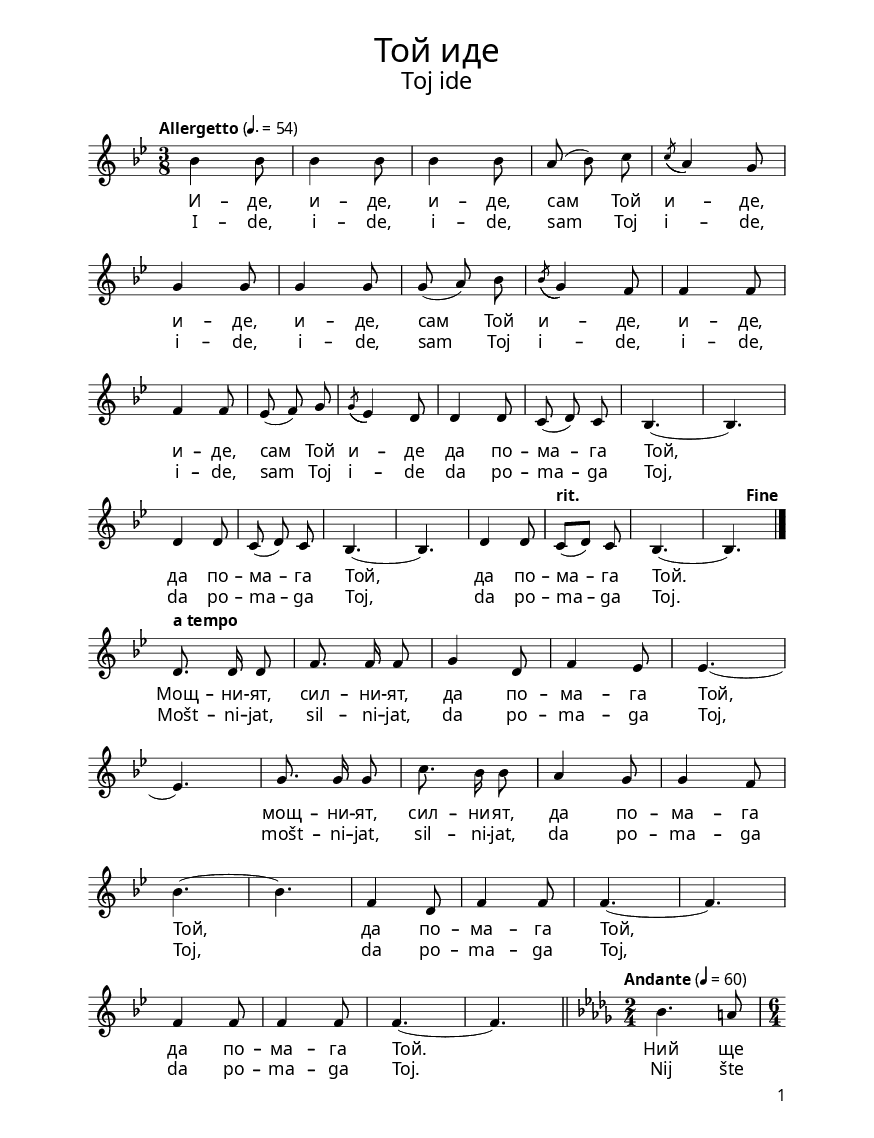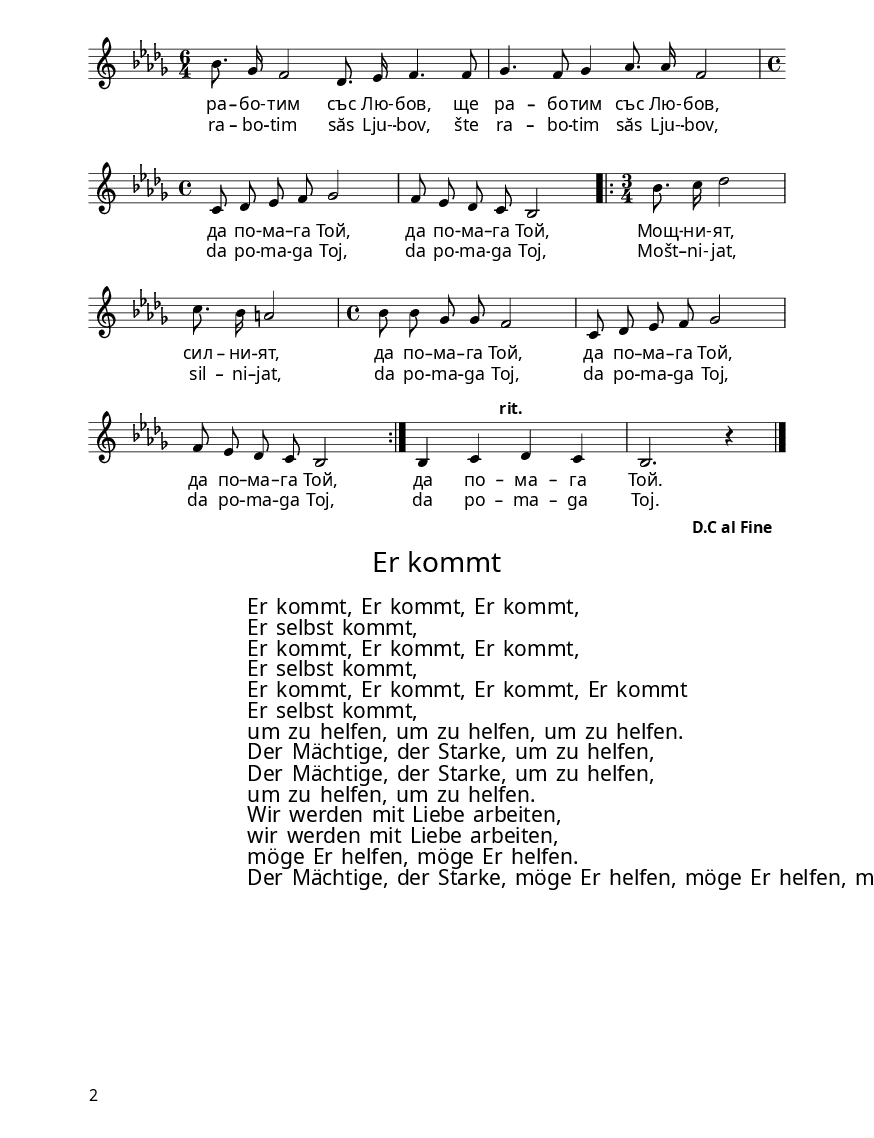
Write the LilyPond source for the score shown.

\version "2.24.1"

% include paper part and global functions
\include "include/globals.ily"

\bookpart {
  \label #'ref114
  \tocItem \markup "Той иде – Toj ide"
  \include "include/bookpart-paper.ily"
  \score {
    \include "include/score-layout.ily"


    \new Voice \absolute {
      \clef treble
      \key bes \major
      \time 3/8
      \tempoFunc "Allergetto" 4. "54"
      \autoBeamOff

      bes'4 bes'8 | bes'4 bes'8 |  bes'4 bes'8 |  a'8 ( bes'8 )  c''8 \noBeam | \acciaccatura { c''8 ( } a'4 ) g'8 | \break

      g'4 g'8 | g'4 g'8 | g'8 ( a'8 ) bes'8 \noBeam|  \acciaccatura { bes'8 ( } g'4 ) f'8 | f'4 f'8 | \break


      f'4 f'8 | es'8 ( f'8 ) g'8 \noBeam | \acciaccatura { g'8 ( } es'4 ) d'8 |  d'4 d'8 | c'8 ( d'8 ) c'8 \noBeam | bes4. ~ | bes4. \break


      | d'4 d'8 | c'8 ( d'8 ) c'8 \noBeam | bes4. ~ | bes4. |  d'4 d'8 | \tempo "rit." c'8 [( d'8 )] \noBeam c'8 | bes4. ~ |
      \tempo "     Fine" bes4. \bar "|." \break

       \tempo "a tempo" d'8. \noBeam d'16 \noBeam d'8 |  f'8.\noBeam f'16 \noBeam f'8 | g'4 d'8 | f'4 es'8 |  es'4. ~ | \break

      es'4. | g'8.\noBeam g'16 \noBeam g'8 | c''8. \noBeam bes'16 \noBeam  bes'8 | a'4 g'8 | g'4 f'8 | \break

      bes'4. ~ | bes'4. | f'4 d'8 | f'4 f'8 | f'4. ~ | f'4. |  \break

      f'4 f'8 |f'4  f'8 | f'4. ~ |  f'4. \bar "||" \key bes \minor \time 2/4 |

      \tempoFunc "Andante" 4 "60"
      
      bes'4. a'8 | \break

      \time 6/4 \autoBeamOff bes'8. ges'16 f'2 des'8. es'16 f'4. f'8 |  ges'4. f'8 ges'4 as'8. as'16 f'2 |  \break

      \time 4/4  c'8 des'8 es'8 f'8 ges'2 | f'8 es'8 des'8 c'8 bes2 | \time 3/4  \repeat volta 2 {
        bes'8. c''16 des''2 | \break

        c''8. bes'16 a'2 | \time 4/4  bes'8 bes'8 ges'8 ges'8 f'2 | c'8 des'8 es'8 f'8 ges'2 | \break

        f'8 es'8 des'8 c'8 bes2
      } bes4 \tempo "       rit." c'4 des'4 c'4 | bes2. r4
      \bar "|."
    }

    \addlyrics {
      И  --  де,   и
      --  де,   и  --  де,   сам   Той   и -- де,   и  --  де,   и  --  де,
      сам   Той   и -- де,   и  --  де,   и  --  де,   сам   Той  и -- де   да
      по  --  ма  --  га   Той,   да   по  --  ма  --  га   Той,   да
      по  --  ма  --  га   Той.   Мощ  --  ни  --  ят,   сил  --  ни  --
      ят,   да   по  --  ма  --  га   Той, мощ  --  ни  --  ят,
      сил  --  ни  --  ят,   да   по  --  ма  --  га   Той,   да   по  --
      ма  --  га   Той,   да   по  --  ма  --  га   Той.   Ний   ще   ра
      --  "бо-"  --  тим   със   "Лю-"  --  бов,   ще   ра  --  бо  --  тим
      със   "Лю-"  --  бов,   да   по  --  ма  --  га   Той,   да   по  --
      ма  --  га    Той,   Мощ  --  "ни-"  --  ят,   сил  --  ни  --
      ят,   да   по  --  ма  --  га   Той,   да   по  --  ма  --  га
      Той,   да   по  --  ма  --  га   Той,   да   по  --  ма  --  га
      Той.
    }
    \addlyrics {
      I  --  de,   i
      --  de,   i  --  de,   sam   Toj   i -- de,   i  --  de,   i  --  de,
      sam   Toj   i -- de,   i  --  de,   i  --  de,   sam   Toj  i -- de   da
      po  --  ma  --  ga   Toj,   da   po  --  ma  --  ga   Toj,   da
      po  --  ma  --  ga   Toj.   Mošt  --  ni  --  jat,   sil  --  ni  --
      jat,   da   po  --  ma  --  ga   Toj, mošt  --  ni  --  jat,
      sil  --  ni  --  jat,   da   po  --  ma  --  ga   Toj,   da   po  --
      ma  --  ga   Toj,   da   po  --  ma  --  ga   Toj.   Nij   šte   ra
      --  bo  --  tim   săs   "Lju-"  --  bov,   šte   ra  --  bo  --  tim
      săs   "Lju-"  --  bov,   da   po  --  ma  --  ga   Toj,   da   po  --
      ma  --  ga    Toj,   Mošt  --  "ni-"  --  jat,   sil  --  ni  --
      jat,   da   po  --  ma  --  ga   Toj,   da   po  --  ma  --  ga
      Toj,   da   po  --  ma  --  ga   Toj,   da   po  --  ma  --  ga
      Toj.
    }

      \header {
      title = \titleFunc "Той иде" "Toj ide"
    }

    \midi{}
  } % score


\markup \dc-one "D.C al Fine"

  

  % include foreign translation(s) of the song

  
  \version "2.24.0"

\markup \fill-line { \fontsize #deTitleFontSize "Er kommt" }
\markup \null
\markup \null
\markup \fontsize #deCoupletFontSize {
  \hspace #14
  \override #`(baseline-skip . ,deCoupletBaselineSkip)

  \column {

    \line { " " Er kommt, Er kommt, Er kommt, }

    \line { " " Er selbst kommt,  }

    \line { " "Er kommt, Er kommt, Er kommt,  }

    \line { " "Er selbst kommt,  }

    \line { " "Er kommt, Er kommt, Er kommt, Er kommt }

    \line { " " Er selbst kommt,}

    \line { " " um zu helfen, um zu helfen, um zu helfen.  }

    \line { " " Der Mächtige, der Starke, um zu helfen,  }

    \line { " " Der Mächtige, der Starke, um zu helfen,  }

    \line { " " um zu helfen, um zu helfen.  }

    \line { " "Wir werden mit Liebe arbeiten,  }

    \line { " "  wir werden mit Liebe arbeiten,  }

    \line { " "möge Er helfen, möge Er helfen. }
        \line { " "Der Mächtige, der Starke, möge Er helfen, möge Er helfen,  möge Er helfen. }

  }
}


} % bookpart
